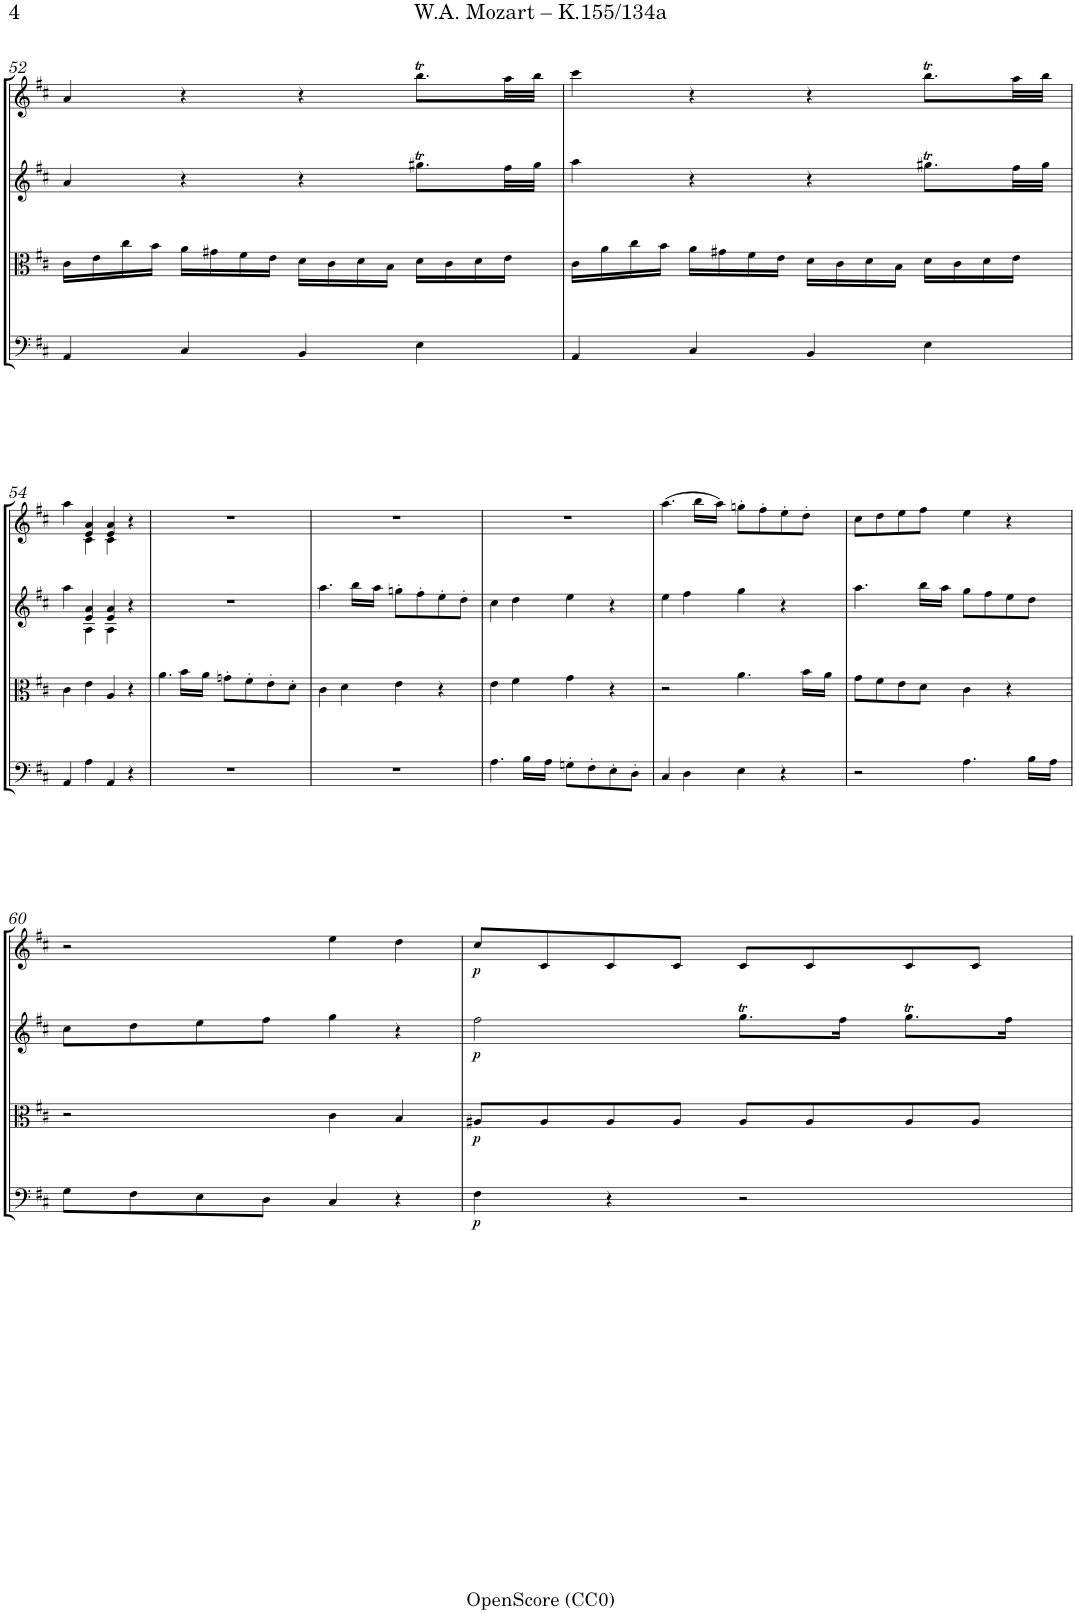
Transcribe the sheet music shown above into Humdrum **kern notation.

**kern	**dynam	**kern	**dynam	**kern	**dynam	**kern	**dynam
*part4	*part4	*part3	*part3	*part2	*part2	*part1	*part1
*staff4	*staff4	*staff3	*staff3	*staff2	*staff2	*staff1	*staff1
*I"Violoncello	*	*I"Viola	*	*I"Violin 2	*	*I"Violin 1	*
*I'Vc	*	*I'Vla	*	*I'Vln	*	*I'Vln	*
!!LO:PB:g=z
*clefF4	*	*clefC3	*	*clefG2	*	*clefG2	*
*k[f#c#]	*	*k[f#c#]	*	*k[f#c#]	*	*k[f#c#]	*
*M4/4	*	*M4/4	*	*M4/4	*	*M4/4	*
*met(c)	*	*met(c)	*	*met(c)	*	*met(c)	*
=52	=52	=52	=52	=52	=52	=52	=52
4AA/	.	16c#\LL	.	4a/	.	4a/	.
.	.	16e\	.	.	.	.	.
.	.	16cc#\	.	.	.	.	.
.	.	16b\JJ	.	.	.	.	.
4C#/	.	16a\LL	.	4r	.	4r	.
.	.	16g#X\	.	.	.	.	.
.	.	16f#\	.	.	.	.	.
.	.	16e\JJ	.	.	.	.	.
4BB/	.	16d\LL	.	4r	.	4r	.
.	.	16c#\	.	.	.	.	.
.	.	16d\	.	.	.	.	.
.	.	16B\JJ	.	.	.	.	.
4E\	.	16d\LL	.	8.gg#Xt\L	.	8.bbT\L	.
.	.	16c#\	.	.	.	.	.
.	.	16d\	.	.	.	.	.
.	.	16e\JJ	.	32ff#\LL	.	32aa\LL	.
.	.	.	.	32gg#\JJJ	.	32bb\JJJ	.
=53	=53	=53	=53	=53	=53	=53	=53
4AA/	.	16c#\LL	.	4aa\	.	4ccc#\	.
.	.	16a\	.	.	.	.	.
.	.	16cc#\	.	.	.	.	.
.	.	16b\JJ	.	.	.	.	.
4C#/	.	16a\LL	.	4r	.	4r	.
.	.	16g#X\	.	.	.	.	.
.	.	16f#\	.	.	.	.	.
.	.	16e\JJ	.	.	.	.	.
4BB/	.	16d\LL	.	4r	.	4r	.
.	.	16c#\	.	.	.	.	.
.	.	16d\	.	.	.	.	.
.	.	16B\JJ	.	.	.	.	.
4E\	.	16d\LL	.	8.gg#Xt\L	.	8.bbT\L	.
.	.	16c#\	.	.	.	.	.
.	.	16d\	.	.	.	.	.
.	.	16e\JJ	.	32ff#\LL	.	32aa\LL	.
.	.	.	.	32gg#\JJJ	.	32bb\JJJ	.
!!LO:LB:g=z
=54	=54	=54	=54	=54	=54	=54	=54
*	*	*	*	*^	*	*^	*
4AA/	.	4c#\	.	4aa\	4ryy	.	4aa\	4ryy	.
4A\	.	4e\	.	4e/ 4a/	4A\	.	4e/ 4a/	4c#\	.
4AA/	.	4A/	.	4e/ 4a/	4A\	.	4e/ 4a/	4c#\	.
4r	.	4r	.	4r	4ryy	.	4r	4ryy	.
*	*	*	*	*v	*v	*	*	*	*
*	*	*	*	*	*	*v	*v	*
=55	=55	=55	=55	=55	=55	=55	=55
1r	.	4.a\	.	1r	.	1r	.
.	.	16b\LL	.	.	.	.	.
.	.	16a\JJ	.	.	.	.	.
.	.	8gn'\L	.	.	.	.	.
.	.	8f#'\	.	.	.	.	.
.	.	8e'\	.	.	.	.	.
.	.	8d'\J	.	.	.	.	.
=56	=56	=56	=56	=56	=56	=56	=56
1r	.	4c#\	.	4.aa\	.	1r	.
.	.	4d\	.	.	.	.	.
.	.	.	.	16bb\LL	.	.	.
.	.	.	.	16aa\JJ	.	.	.
.	.	4e\	.	8ggn'\L	.	.	.
.	.	.	.	8ff#'\	.	.	.
.	.	4r	.	8ee'\	.	.	.
.	.	.	.	8dd'\J	.	.	.
=57	=57	=57	=57	=57	=57	=57	=57
4.A\	.	4e\	.	4cc#\	.	1r	.
.	.	4f#\	.	4dd\	.	.	.
16B\LL	.	.	.	.	.	.	.
16A\JJ	.	.	.	.	.	.	.
8Gn'\L	.	4g\	.	4ee\	.	.	.
8F#'\	.	.	.	.	.	.	.
8E'\	.	4r	.	4r	.	.	.
8D'\J	.	.	.	.	.	.	.
=58	=58	=58	=58	=58	=58	=58	=58
4C#/	.	2r	.	4ee\	.	(4.aa\	.
4D\	.	.	.	4ff#\	.	.	.
.	.	.	.	.	.	16bb\LL	.
.	.	.	.	.	.	16aa\JJ)	.
4E\	.	4.a\	.	4gg\	.	8ggn'\L	.
.	.	.	.	.	.	8ff#'\	.
4r	.	.	.	4r	.	8ee'\	.
.	.	16b\LL	.	.	.	8dd'\J	.
.	.	16a\JJ	.	.	.	.	.
=59	=59	=59	=59	=59	=59	=59	=59
2r	.	8g\L	.	4.aa\	.	8cc#\L	.
.	.	8f#\	.	.	.	8dd\	.
.	.	8e\	.	.	.	8ee\	.
.	.	8d\J	.	16bb\LL	.	8ff#\J	.
.	.	.	.	16aa\JJ	.	.	.
4.A\	.	4c#\	.	8gg\L	.	4ee\	.
.	.	.	.	8ff#\	.	.	.
.	.	4r	.	8ee\	.	4r	.
16B\LL	.	.	.	8dd\J	.	.	.
16A\JJ	.	.	.	.	.	.	.
!!LO:LB:g=z
=60	=60	=60	=60	=60	=60	=60	=60
8G\L	.	2r	.	8cc#\L	.	2r	.
8F#\	.	.	.	8dd\	.	.	.
8E\	.	.	.	8ee\	.	.	.
8D\J	.	.	.	8ff#\J	.	.	.
4C#/	.	4c#\	.	4gg\	.	4ee\	.
4r	.	4B/	.	4r	.	4dd\	.
=61	=61	=61	=61	=61	=61	=61	=61
!	!LO:DY:b	!	!LO:DY:b	!	!LO:DY:b	!	!LO:DY:b
4F#\	p	8A#X/L	p	2ff#\	p	8cc#/L	p
.	.	8A#/	.	.	.	8c#/	.
4r	.	8A#/	.	.	.	8c#/	.
.	.	8A#/J	.	.	.	8c#/J	.
2r	.	8A#/L	.	8.ggT\L	.	8c#/L	.
.	.	8A#/	.	.	.	8c#/	.
.	.	.	.	16ff#\Jk	.	.	.
.	.	8A#/	.	8.ggT\L	.	8c#/	.
.	.	8A#/J	.	.	.	8c#/J	.
.	.	.	.	16ff#\Jk	.	.	.
=	=	=	=	=	=	=	=
*-	*-	*-	*-	*-	*-	*-	*-
